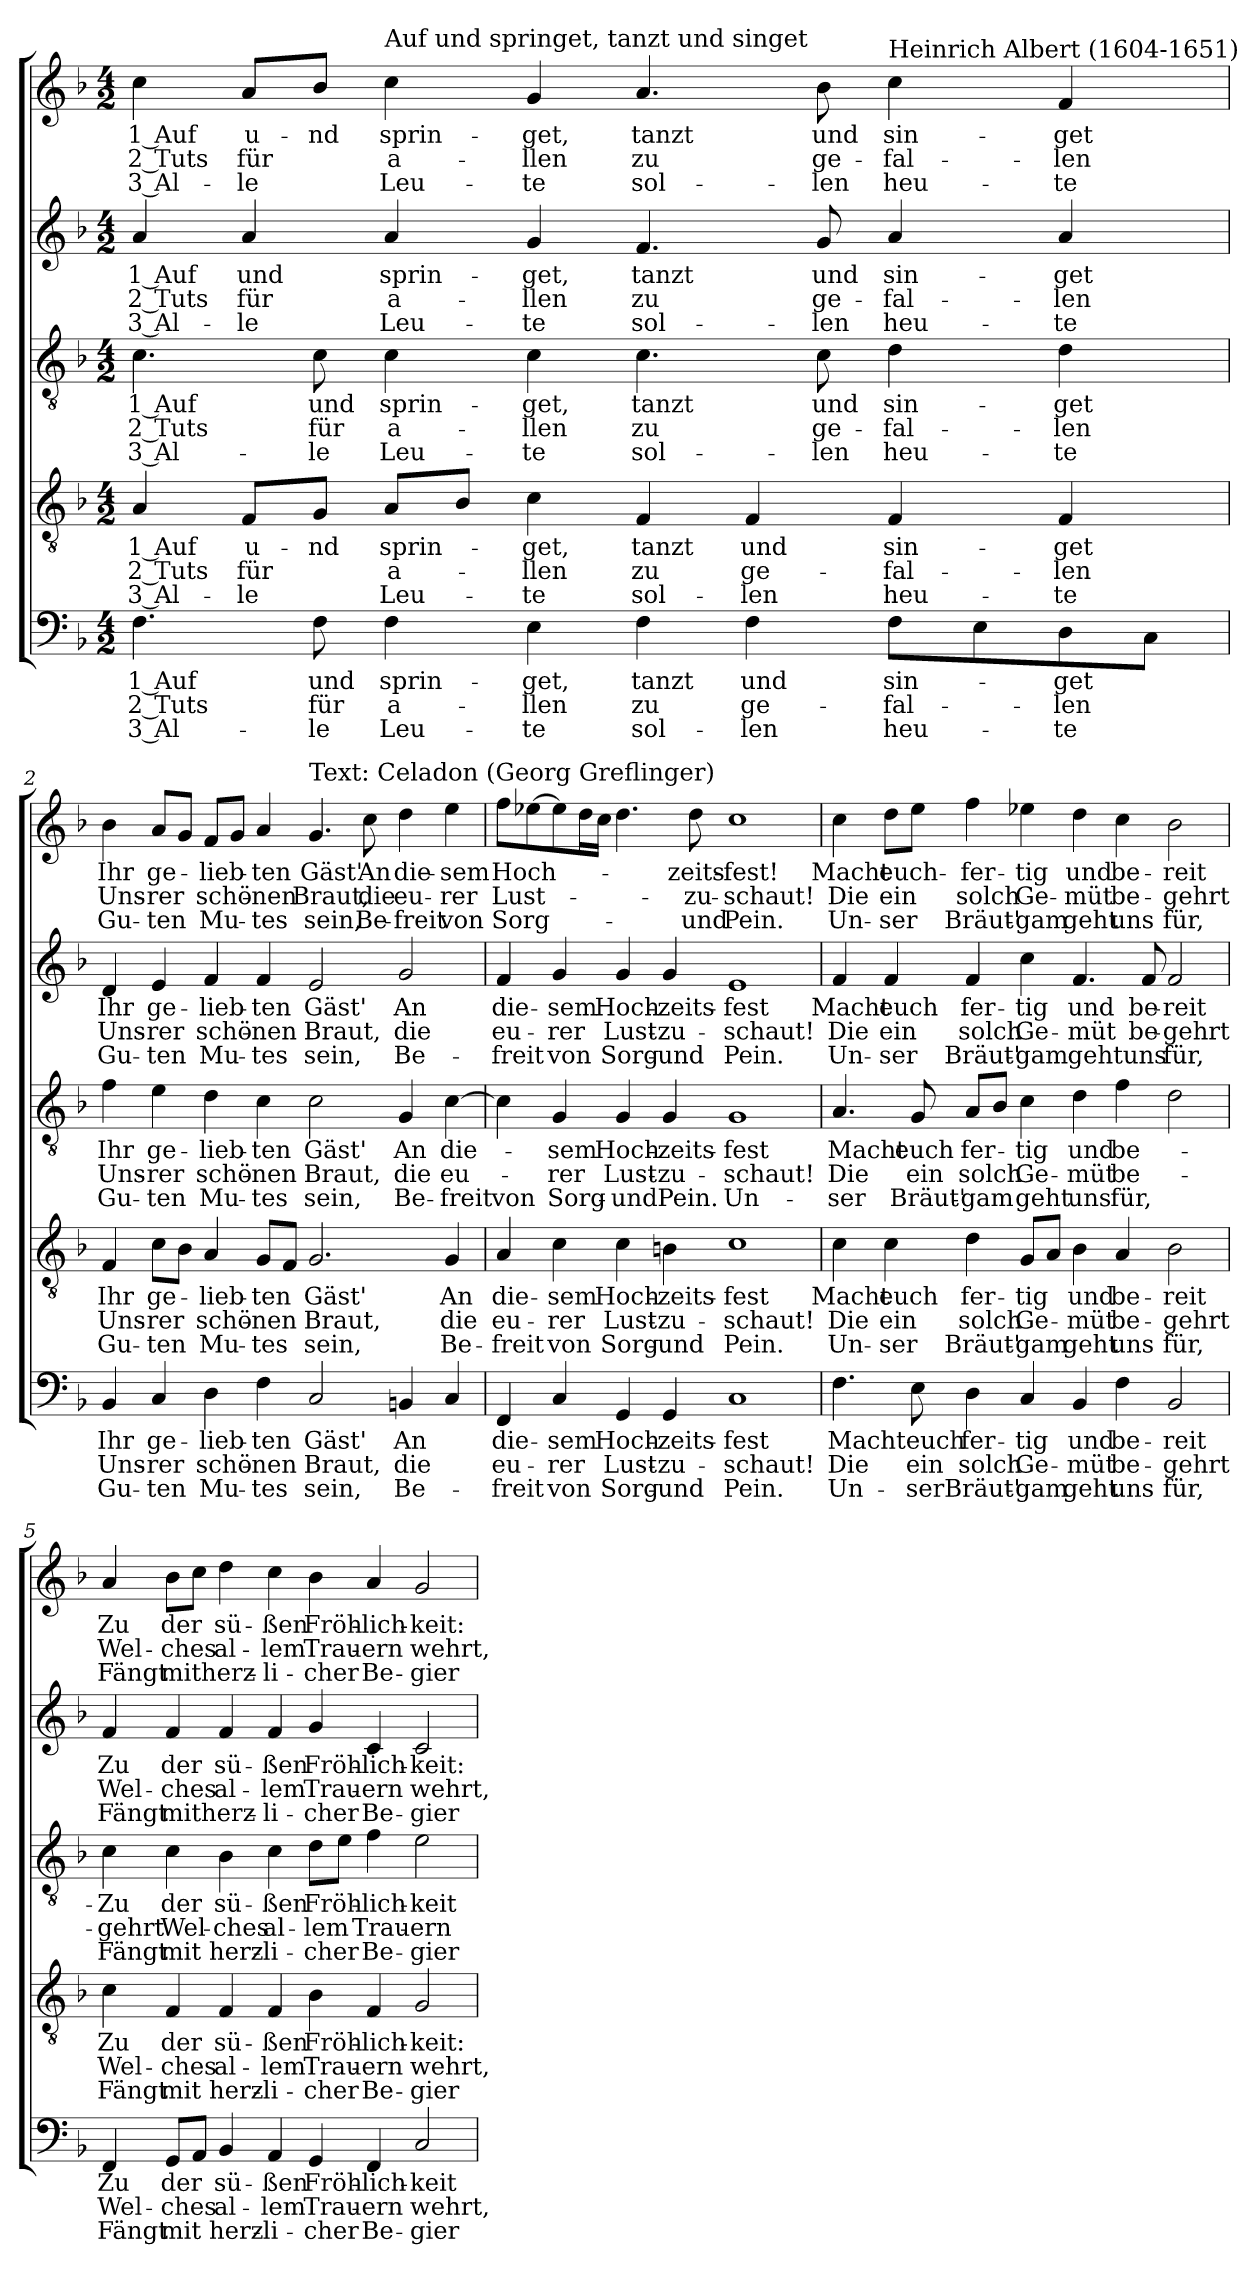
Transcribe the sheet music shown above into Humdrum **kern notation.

**kern	**text	**text	**text	**kern	**text	**text	**text	**kern	**text	**text	**text	**kern	**text	**text	**text	**kern	**text	**text	**text
*part5	*part5	*part5	*part5	*part4	*part4	*part4	*part4	*part3	*part3	*part3	*part3	*part2	*part2	*part2	*part2	*part1	*part1	*part1	*part1
*staff5	*staff5	*staff5	*staff5	*staff4	*staff4	*staff4	*staff4	*staff3	*staff3	*staff3	*staff3	*staff2	*staff2	*staff2	*staff2	*staff1	*staff1	*staff1	*staff1
*clefF4	*	*	*	*clefGv2	*	*	*	*clefGv2	*	*	*	*clefG2	*	*	*	*clefG2	*	*	*
*k[b-]	*	*	*	*k[b-]	*	*	*	*k[b-]	*	*	*	*k[b-]	*	*	*	*k[b-]	*	*	*
*F:	*	*	*	*F:	*	*	*	*F:	*	*	*	*F:	*	*	*	*F:	*	*	*
*M4/2	*	*	*	*M4/2	*	*	*	*M4/2	*	*	*	*M4/2	*	*	*	*M4/2	*	*	*
=1	=1	=1	=1	=1	=1	=1	=1	=1	=1	=1	=1	=1	=1	=1	=1	=1	=1	=1	=1
!	!LO:LY:b	!LO:LY:b	!LO:LY:b	!	!LO:LY:b	!LO:LY:b	!LO:LY:b	!	!LO:LY:b	!LO:LY:b	!LO:LY:b	!	!LO:LY:b	!LO:LY:b	!LO:LY:b	!	!LO:LY:b	!LO:LY:b	!LO:LY:b
4.F\	1 Auf	2 Tuts	3 Al-	4A/	1 Auf	2 Tuts	3 Al-	4.c\	1 Auf	2 Tuts	3 Al-	4a/	1 Auf	2 Tuts	3 Al-	4cc\	1 Auf	2 Tuts	3 Al-
!	!	!	!	!	!LO:LY:b	!LO:LY:b	!LO:LY:b	!	!	!	!	!	!LO:LY:b	!LO:LY:b	!LO:LY:b	!	!LO:LY:b	!LO:LY:b	!LO:LY:b
.	.	.	.	8F/L	u-	für	-le	.	.	.	.	4a/	und	für	-le	8a/L	u-	für	-le
!	!LO:LY:b	!LO:LY:b	!LO:LY:b	!	!LO:LY:b	!	!	!	!LO:LY:b	!LO:LY:b	!LO:LY:b	!	!	!	!	!	!LO:LY:b	!	!
8F\	und	für	-le	8G/J	-nd	.	.	8c\	und	für	-le	.	.	.	.	8b-/J	-nd	.	.
!	!	!	!	!	!	!	!	!	!	!	!	!	!	!	!	!LO:TX:a:t=Auf und springet, tanzt und singet	!	!	!
!	!LO:LY:b	!LO:LY:b	!LO:LY:b	!	!LO:LY:b	!LO:LY:b	!LO:LY:b	!	!LO:LY:b	!LO:LY:b	!LO:LY:b	!	!LO:LY:b	!LO:LY:b	!LO:LY:b	!	!LO:LY:b	!LO:LY:b	!LO:LY:b
4F\	sprin-	a-	Leu-	8A/L	sprin-	a-	Leu-	4c\	sprin-	a-	Leu-	4a/	sprin-	a-	Leu-	4cc\	sprin-	a-	Leu-
.	.	.	.	8B-/J	.	.	.	.	.	.	.	.	.	.	.	.	.	.	.
!	!LO:LY:b	!LO:LY:b	!LO:LY:b	!	!LO:LY:b	!LO:LY:b	!LO:LY:b	!	!LO:LY:b	!LO:LY:b	!LO:LY:b	!	!LO:LY:b	!LO:LY:b	!LO:LY:b	!	!LO:LY:b	!LO:LY:b	!LO:LY:b
4E\	-get,	-llen	-te	4c\	-get,	-llen	-te	4c\	-get,	-llen	-te	4g/	-get,	-llen	-te	4g/	-get,	-llen	-te
!	!LO:LY:b	!LO:LY:b	!LO:LY:b	!	!LO:LY:b	!LO:LY:b	!LO:LY:b	!	!LO:LY:b	!LO:LY:b	!LO:LY:b	!	!LO:LY:b	!LO:LY:b	!LO:LY:b	!	!LO:LY:b	!LO:LY:b	!LO:LY:b
4F\	tanzt	zu	sol-	4F/	tanzt	zu	sol-	4.c\	tanzt	zu	sol-	4.f/	tanzt	zu	sol-	4.a/	tanzt	zu	sol-
!	!LO:LY:b	!LO:LY:b	!LO:LY:b	!	!LO:LY:b	!LO:LY:b	!LO:LY:b	!	!	!	!	!	!	!	!	!	!	!	!
4F\	und	ge-	-len	4F/	und	ge-	-len	.	.	.	.	.	.	.	.	.	.	.	.
!	!	!	!	!	!	!	!	!	!LO:LY:b	!LO:LY:b	!LO:LY:b	!	!LO:LY:b	!LO:LY:b	!LO:LY:b	!	!LO:LY:b	!LO:LY:b	!LO:LY:b
.	.	.	.	.	.	.	.	8c\	und	ge-	-len	8g/	und	ge-	-len	8b-\	und	ge-	-len
!	!	!	!	!	!	!	!	!	!	!	!	!	!	!	!	!LO:TX:a:t=Heinrich Albert (1604-1651)	!	!	!
!	!LO:LY:b	!LO:LY:b	!LO:LY:b	!	!LO:LY:b	!LO:LY:b	!LO:LY:b	!	!LO:LY:b	!LO:LY:b	!LO:LY:b	!	!LO:LY:b	!LO:LY:b	!LO:LY:b	!	!LO:LY:b	!LO:LY:b	!LO:LY:b
8F\L	sin-	-fal-	heu-	4F/	sin-	-fal-	heu-	4d\	sin-	-fal-	heu-	4a/	sin-	-fal-	heu-	4cc\	sin-	-fal-	heu-
8E\	.	.	.	.	.	.	.	.	.	.	.	.	.	.	.	.	.	.	.
!	!LO:LY:b	!LO:LY:b	!LO:LY:b	!	!LO:LY:b	!LO:LY:b	!LO:LY:b	!	!LO:LY:b	!LO:LY:b	!LO:LY:b	!	!LO:LY:b	!LO:LY:b	!LO:LY:b	!	!LO:LY:b	!LO:LY:b	!LO:LY:b
8D\	-get	-len	-te	4F/	-get	-len	-te	4d\	-get	-len	-te	4a/	-get	-len	-te	4f/	-get	-len	-te
8C\J	.	.	.	.	.	.	.	.	.	.	.	.	.	.	.	.	.	.	.
=2	=2	=2	=2	=2	=2	=2	=2	=2	=2	=2	=2	=2	=2	=2	=2	=2	=2	=2	=2
!	!LO:LY:b	!LO:LY:b	!LO:LY:b	!	!LO:LY:b	!LO:LY:b	!LO:LY:b	!	!LO:LY:b	!LO:LY:b	!LO:LY:b	!	!LO:LY:b	!LO:LY:b	!LO:LY:b	!	!LO:LY:b	!LO:LY:b	!LO:LY:b
4BB-/	Ihr	Uns-	Gu-	4F/	Ihr	Uns-	Gu-	4f\	Ihr	Uns-	Gu-	4d/	Ihr	Uns-	Gu-	4b-\	Ihr	Uns-	Gu-
!	!LO:LY:b	!LO:LY:b	!LO:LY:b	!	!LO:LY:b	!LO:LY:b	!LO:LY:b	!	!LO:LY:b	!LO:LY:b	!LO:LY:b	!	!LO:LY:b	!LO:LY:b	!LO:LY:b	!	!LO:LY:b	!LO:LY:b	!LO:LY:b
4C/	ge-	-rer	-ten	8c\L	ge-	-rer	-ten	4e\	ge-	-rer	-ten	4e/	ge-	-rer	-ten	8a/L	ge-	-rer	-ten
.	.	.	.	8B-\J	.	.	.	.	.	.	.	.	.	.	.	8g/J	.	.	.
!	!LO:LY:b	!LO:LY:b	!LO:LY:b	!	!LO:LY:b	!LO:LY:b	!LO:LY:b	!	!LO:LY:b	!LO:LY:b	!LO:LY:b	!	!LO:LY:b	!LO:LY:b	!LO:LY:b	!	!LO:LY:b	!LO:LY:b	!LO:LY:b
4D\	-lieb-	schö-	Mu-	4A/	-lieb-	schö-	Mu-	4d\	-lieb-	schö-	Mu-	4f/	-lieb-	schö-	Mu-	8f/L	-lieb-	schö-	Mu-
.	.	.	.	.	.	.	.	.	.	.	.	.	.	.	.	8g/J	.	.	.
!	!LO:LY:b	!LO:LY:b	!LO:LY:b	!	!LO:LY:b	!LO:LY:b	!LO:LY:b	!	!LO:LY:b	!LO:LY:b	!LO:LY:b	!	!LO:LY:b	!LO:LY:b	!LO:LY:b	!	!LO:LY:b	!LO:LY:b	!LO:LY:b
4F\	-ten	-nen	-tes	8G/L	-ten	-nen	-tes	4c\	-ten	-nen	-tes	4f/	-ten	-nen	-tes	4a/	-ten	-nen	-tes
.	.	.	.	8F/J	.	.	.	.	.	.	.	.	.	.	.	.	.	.	.
!	!	!	!	!	!	!	!	!	!	!	!	!	!	!	!	!LO:TX:a:t=Text&colon; Celadon (Georg Greflinger)	!	!	!
!	!LO:LY:b	!LO:LY:b	!LO:LY:b	!	!LO:LY:b	!LO:LY:b	!LO:LY:b	!	!LO:LY:b	!LO:LY:b	!LO:LY:b	!	!LO:LY:b	!LO:LY:b	!LO:LY:b	!	!LO:LY:b	!LO:LY:b	!LO:LY:b
2C/	Gäst'	Braut,	sein,	2.G/	Gäst'	Braut,	sein,	2c\	Gäst'	Braut,	sein,	2e/	Gäst'	Braut,	sein,	4.g/	Gäst'	Braut,	sein,
!	!	!	!	!	!	!	!	!	!	!	!	!	!	!	!	!	!LO:LY:b	!LO:LY:b	!LO:LY:b
.	.	.	.	.	.	.	.	.	.	.	.	.	.	.	.	8cc\	An	die	Be-
!	!LO:LY:b	!LO:LY:b	!LO:LY:b	!	!	!	!	!	!LO:LY:b	!LO:LY:b	!LO:LY:b	!	!LO:LY:b	!LO:LY:b	!LO:LY:b	!	!LO:LY:b	!LO:LY:b	!LO:LY:b
4BBn/	An	die	Be-	.	.	.	.	4G/	An	die	Be-	2g/	An	die	Be-	4dd\	die-	eu-	-freit
!	!	!	!	!	!LO:LY:b	!LO:LY:b	!LO:LY:b	!	!LO:LY:b	!LO:LY:b	!LO:LY:b	!	!	!	!	!	!LO:LY:b	!LO:LY:b	!LO:LY:b
4C/	.	.	.	4G/	An	die	Be-	[4c\	die-	eu-	-freit	.	.	.	.	4ee\	-sem	-rer	von
!!LO:LB:g=z
=3	=3	=3	=3	=3	=3	=3	=3	=3	=3	=3	=3	=3	=3	=3	=3	=3	=3	=3	=3
!	!LO:LY:b	!LO:LY:b	!LO:LY:b	!	!LO:LY:b	!LO:LY:b	!LO:LY:b	!	!	!	!LO:LY:b	!	!LO:LY:b	!LO:LY:b	!LO:LY:b	!	!LO:LY:b	!LO:LY:b	!LO:LY:b
4FF/	die-	eu-	-freit	4A/	die-	eu-	-freit	4c\]	.	.	von	4f/	die-	eu-	-freit	8ff\L	Hoch-	Lust-	Sorg-
.	.	.	.	.	.	.	.	.	.	.	.	.	.	.	.	[8ee-X\	.	.	.
!	!LO:LY:b	!LO:LY:b	!LO:LY:b	!	!LO:LY:b	!LO:LY:b	!LO:LY:b	!	!LO:LY:b	!LO:LY:b	!LO:LY:b	!	!LO:LY:b	!LO:LY:b	!LO:LY:b	!	!	!	!
4C/	-sem	-rer	von	4c\	-sem	-rer	von	4G/	-sem	-rer	Sorg-	4g/	-sem	-rer	von	8ee-\]	.	.	.
.	.	.	.	.	.	.	.	.	.	.	.	.	.	.	.	16dd\L	.	.	.
.	.	.	.	.	.	.	.	.	.	.	.	.	.	.	.	16cc\JJ	.	.	.
!	!LO:LY:b	!LO:LY:b	!LO:LY:b	!	!LO:LY:b	!LO:LY:b	!LO:LY:b	!	!LO:LY:b	!LO:LY:b	!LO:LY:b	!	!LO:LY:b	!LO:LY:b	!LO:LY:b	!	!	!	!
4GG/	Hoch-	Lust-	Sorg-	4c\	Hoch-	Lust-	Sorg-	4G/	Hoch-	Lust-	-und	4g/	Hoch-	Lust-	Sorg-	4.dd\	.	.	.
!	!LO:LY:b	!LO:LY:b	!LO:LY:b	!	!LO:LY:b	!LO:LY:b	!LO:LY:b	!	!LO:LY:b	!LO:LY:b	!LO:LY:b	!	!LO:LY:b	!LO:LY:b	!LO:LY:b	!	!	!	!
4GG/	-zeits-	-zu-	-und	4Bn\	-zeits-	-zu-	-und	4G/	-zeits-	-zu-	Pein.	4g/	-zeits-	-zu-	-und	.	.	.	.
!	!	!	!	!	!	!	!	!	!	!	!	!	!	!	!	!	!LO:LY:b	!LO:LY:b	!LO:LY:b
.	.	.	.	.	.	.	.	.	.	.	.	.	.	.	.	8dd\	-zeits-	-zu-	-und
!	!LO:LY:b	!LO:LY:b	!LO:LY:b	!	!LO:LY:b	!LO:LY:b	!LO:LY:b	!	!LO:LY:b	!LO:LY:b	!LO:LY:b	!	!LO:LY:b	!LO:LY:b	!LO:LY:b	!	!LO:LY:b	!LO:LY:b	!LO:LY:b
1C	-fest	-schaut!	Pein.	1c	-fest	-schaut!	Pein.	1G	-fest	-schaut!	Un-	1e	-fest	-schaut!	Pein.	1cc	-fest!	-schaut!	Pein.
=4	=4	=4	=4	=4	=4	=4	=4	=4	=4	=4	=4	=4	=4	=4	=4	=4	=4	=4	=4
!	!LO:LY:b	!LO:LY:b	!LO:LY:b	!	!LO:LY:b	!LO:LY:b	!LO:LY:b	!	!LO:LY:b	!LO:LY:b	!LO:LY:b	!	!LO:LY:b	!LO:LY:b	!LO:LY:b	!	!LO:LY:b	!LO:LY:b	!LO:LY:b
4.F\	Macht	Die	Un-	4c\	Macht	Die	Un-	4.A/	Macht	Die	-ser	4f/	Macht	Die	Un-	4cc\	Macht	Die	Un-
!	!	!	!	!	!LO:LY:b	!LO:LY:b	!LO:LY:b	!	!	!	!	!	!LO:LY:b	!LO:LY:b	!LO:LY:b	!	!LO:LY:b	!LO:LY:b	!LO:LY:b
.	.	.	.	4c\	euch	ein	-ser	.	.	.	.	4f/	euch	ein	-ser	8dd\L	euch-	ein	-ser
!	!LO:LY:b	!LO:LY:b	!LO:LY:b	!	!	!	!	!	!LO:LY:b	!LO:LY:b	!LO:LY:b	!	!	!	!	!	!	!	!
8E\	euch	ein	-ser	.	.	.	.	8G/	euch	ein	Bräut'-	.	.	.	.	8ee\J	.	.	.
!	!LO:LY:b	!LO:LY:b	!LO:LY:b	!	!LO:LY:b	!LO:LY:b	!LO:LY:b	!	!LO:LY:b	!LO:LY:b	!LO:LY:b	!	!LO:LY:b	!LO:LY:b	!LO:LY:b	!	!LO:LY:b	!LO:LY:b	!LO:LY:b
4D\	fer-	solch	Bräut'-	4d\	fer-	solch	Bräut'-	8A/L	fer-	solch	-gam	4f/	fer-	solch	Bräut'-	4ff\	-fer-	solch	Bräut'-
.	.	.	.	.	.	.	.	8B-/J	.	.	.	.	.	.	.	.	.	.	.
!	!LO:LY:b	!LO:LY:b	!LO:LY:b	!	!LO:LY:b	!LO:LY:b	!LO:LY:b	!	!LO:LY:b	!LO:LY:b	!LO:LY:b	!	!LO:LY:b	!LO:LY:b	!LO:LY:b	!	!LO:LY:b	!LO:LY:b	!LO:LY:b
4C/	-tig	Ge-	-gam	8G/L	-tig	Ge-	-gam	4c\	-tig	Ge-	geht	4cc\	-tig	Ge-	-gam	4ee-X\	-tig	Ge-	-gam
.	.	.	.	8A/J	.	.	.	.	.	.	.	.	.	.	.	.	.	.	.
!	!LO:LY:b	!LO:LY:b	!LO:LY:b	!	!LO:LY:b	!LO:LY:b	!LO:LY:b	!	!LO:LY:b	!LO:LY:b	!LO:LY:b	!	!LO:LY:b	!LO:LY:b	!LO:LY:b	!	!LO:LY:b	!LO:LY:b	!LO:LY:b
4BB-/	und	-müt	geht	4B-\	und	-müt	geht	4d\	und	-müt	uns	4.f/	und	-müt	geht	4dd\	und	-müt	geht
!	!LO:LY:b	!LO:LY:b	!LO:LY:b	!	!LO:LY:b	!LO:LY:b	!LO:LY:b	!	!LO:LY:b	!LO:LY:b	!LO:LY:b	!	!	!	!	!	!LO:LY:b	!LO:LY:b	!LO:LY:b
4F\	be-	be-	uns	4A/	be-	be-	uns	4f\	be-	be-	für,	.	.	.	.	4cc\	be-	be-	uns
!	!	!	!	!	!	!	!	!	!	!	!	!	!LO:LY:b	!LO:LY:b	!LO:LY:b	!	!	!	!
.	.	.	.	.	.	.	.	.	.	.	.	8f/	be-	be-	uns	.	.	.	.
!	!LO:LY:b	!LO:LY:b	!LO:LY:b	!	!LO:LY:b	!LO:LY:b	!LO:LY:b	!	!	!	!	!	!LO:LY:b	!LO:LY:b	!LO:LY:b	!	!LO:LY:b	!LO:LY:b	!LO:LY:b
2BB-/	-reit	-gehrt	für,	2B-\	-reit	-gehrt	für,	2d\	.	.	.	2f/	-reit	-gehrt	für,	2b-\	-reit	-gehrt	für,
!!LO:PB:g=z
=5	=5	=5	=5	=5	=5	=5	=5	=5	=5	=5	=5	=5	=5	=5	=5	=5	=5	=5	=5
!	!LO:LY:b	!LO:LY:b	!LO:LY:b	!	!LO:LY:b	!LO:LY:b	!LO:LY:b	!	!LO:LY:b	!LO:LY:b	!LO:LY:b	!	!LO:LY:b	!LO:LY:b	!LO:LY:b	!	!LO:LY:b	!LO:LY:b	!LO:LY:b
4FF/	Zu	Wel-	Fängt	4c\	Zu	Wel-	Fängt	4c\	-Zu	-gehrt	Fängt	4f/	Zu	Wel-	Fängt	4a/	Zu	Wel-	Fängt
!	!LO:LY:b	!LO:LY:b	!LO:LY:b	!	!LO:LY:b	!LO:LY:b	!LO:LY:b	!	!LO:LY:b	!LO:LY:b	!LO:LY:b	!	!LO:LY:b	!LO:LY:b	!LO:LY:b	!	!LO:LY:b	!LO:LY:b	!LO:LY:b
8GG/L	der	-ches	mit	4F/	der	-ches	mit	4c\	der	Wel-	mit	4f/	der	-ches	mit	8b-\L	der	-ches	mit
8AA/J	.	.	.	.	.	.	.	.	.	.	.	.	.	.	.	8cc\J	.	.	.
!	!LO:LY:b	!LO:LY:b	!LO:LY:b	!	!LO:LY:b	!LO:LY:b	!LO:LY:b	!	!LO:LY:b	!LO:LY:b	!LO:LY:b	!	!LO:LY:b	!LO:LY:b	!LO:LY:b	!	!LO:LY:b	!LO:LY:b	!LO:LY:b
4BB-/	sü-	al-	herz-	4F/	sü-	al-	herz-	4B-\	sü-	-ches	herz-	4f/	sü-	al-	herz-	4dd\	sü-	al-	herz-
!	!LO:LY:b	!LO:LY:b	!LO:LY:b	!	!LO:LY:b	!LO:LY:b	!LO:LY:b	!	!LO:LY:b	!LO:LY:b	!LO:LY:b	!	!LO:LY:b	!LO:LY:b	!LO:LY:b	!	!LO:LY:b	!LO:LY:b	!LO:LY:b
4AA/	-ßen	-lem	-li-	4F/	-ßen	-lem	-li-	4c\	-ßen	al-	-li-	4f/	-ßen	-lem	-li-	4cc\	-ßen	-lem	-li-
!	!LO:LY:b	!LO:LY:b	!LO:LY:b	!	!LO:LY:b	!LO:LY:b	!LO:LY:b	!	!LO:LY:b	!LO:LY:b	!LO:LY:b	!	!LO:LY:b	!LO:LY:b	!LO:LY:b	!	!LO:LY:b	!LO:LY:b	!LO:LY:b
4GG/	Fröh-	Trau-	-cher	4B-\	Fröh-	Trau-	-cher	8d\L	Fröh-	-lem	-cher	4g/	Fröh-	Trau-	-cher	4b-\	Fröh-	Trau-	-cher
.	.	.	.	.	.	.	.	8e\J	.	.	.	.	.	.	.	.	.	.	.
!	!LO:LY:b	!LO:LY:b	!LO:LY:b	!	!LO:LY:b	!LO:LY:b	!LO:LY:b	!	!LO:LY:b	!LO:LY:b	!LO:LY:b	!	!LO:LY:b	!LO:LY:b	!LO:LY:b	!	!LO:LY:b	!LO:LY:b	!LO:LY:b
4FF/	-lich-	-ern	Be-	4F/	-lich-	-ern	Be-	4f\	-lich-	Trau-	Be-	4c/	-lich-	-ern	Be-	4a/	-lich-	-ern	Be-
!	!LO:LY:b	!LO:LY:b	!LO:LY:b	!	!LO:LY:b	!LO:LY:b	!LO:LY:b	!	!LO:LY:b	!LO:LY:b	!LO:LY:b	!	!LO:LY:b	!LO:LY:b	!LO:LY:b	!	!LO:LY:b	!LO:LY:b	!LO:LY:b
2C/	-keit	wehrt,	-gier	2G/	-keit:	wehrt,	-gier	2e\	-keit	-ern	-gier	2c/	-keit:	wehrt,	-gier	2g/	-keit:	wehrt,	-gier
=	=	=	=	=	=	=	=	=	=	=	=	=	=	=	=	=	=	=	=
*-	*-	*-	*-	*-	*-	*-	*-	*-	*-	*-	*-	*-	*-	*-	*-	*-	*-	*-	*-
